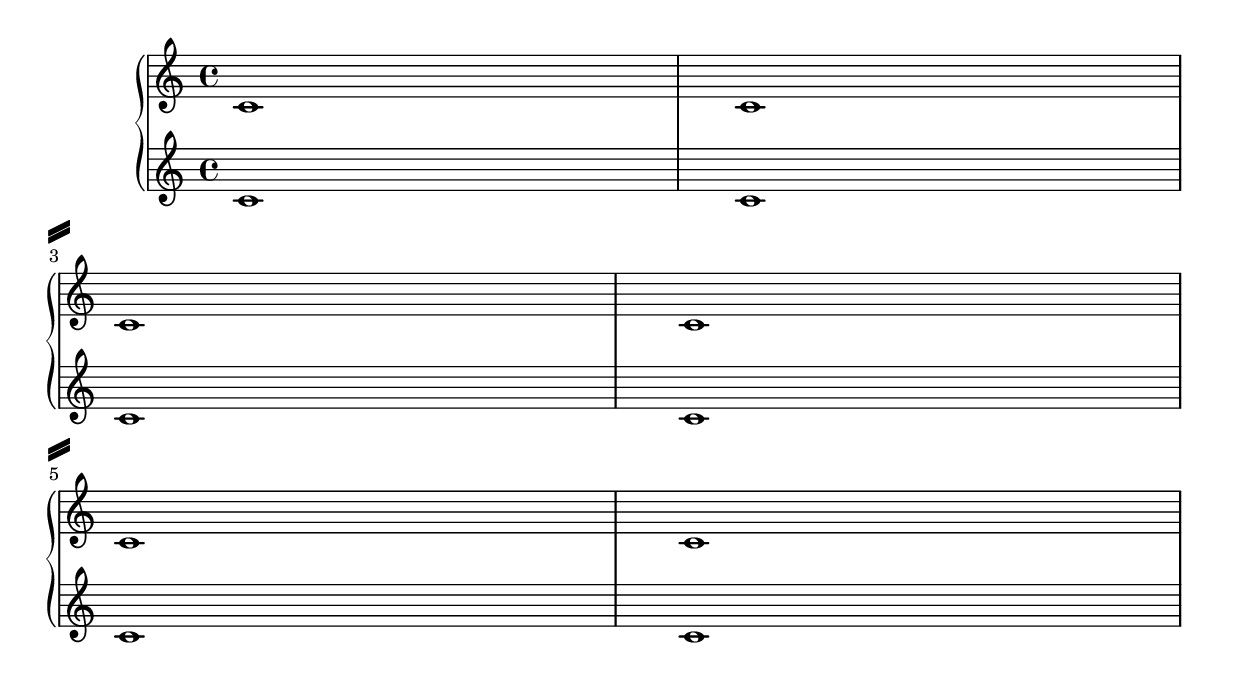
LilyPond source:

%% DO NOT EDIT this file manually; it is automatically
%% generated from LSR http://lsr.dsi.unimi.it
%% Make any changes in LSR itself, or in Documentation/snippets/new/ ,
%% and then run scripts/auxiliar/makelsr.py
%%
%% This file is in the public domain.
\version "2.14.0"

\header {
  lsrtags = "staff-notation, tweaks-and-overrides, paper-and-layout"

%% Translation of GIT committish: 59caa3adce63114ca7972d18f95d4aadc528ec3d
  texidoces = "
Se pueden insertar separadores sistema entre los sistemas de una
página.  Se puede usar cualquier elemento de marcado, pero
@code{\\slashSeparator} está disponible como una elección
predeterminada adecuada.

"
  doctitlees = "Fijar un separador entre los sistemas"



  texidoc = "
System separators can be inserted between systems.  Any markup can be
used, but @code{\\slashSeparator} has been provided as a sensible
default.

"
  doctitle = "Setting system separators"
} % begin verbatim

\paper {
  system-separator-markup = \slashSeparator
}

notes = \relative c' {
  c1 | c \break
  c1 | c \break
  c1 | c
}

\book {
  \score {
    \new GrandStaff <<
      \new Staff \notes
      \new Staff \notes
    >>
  }
}

